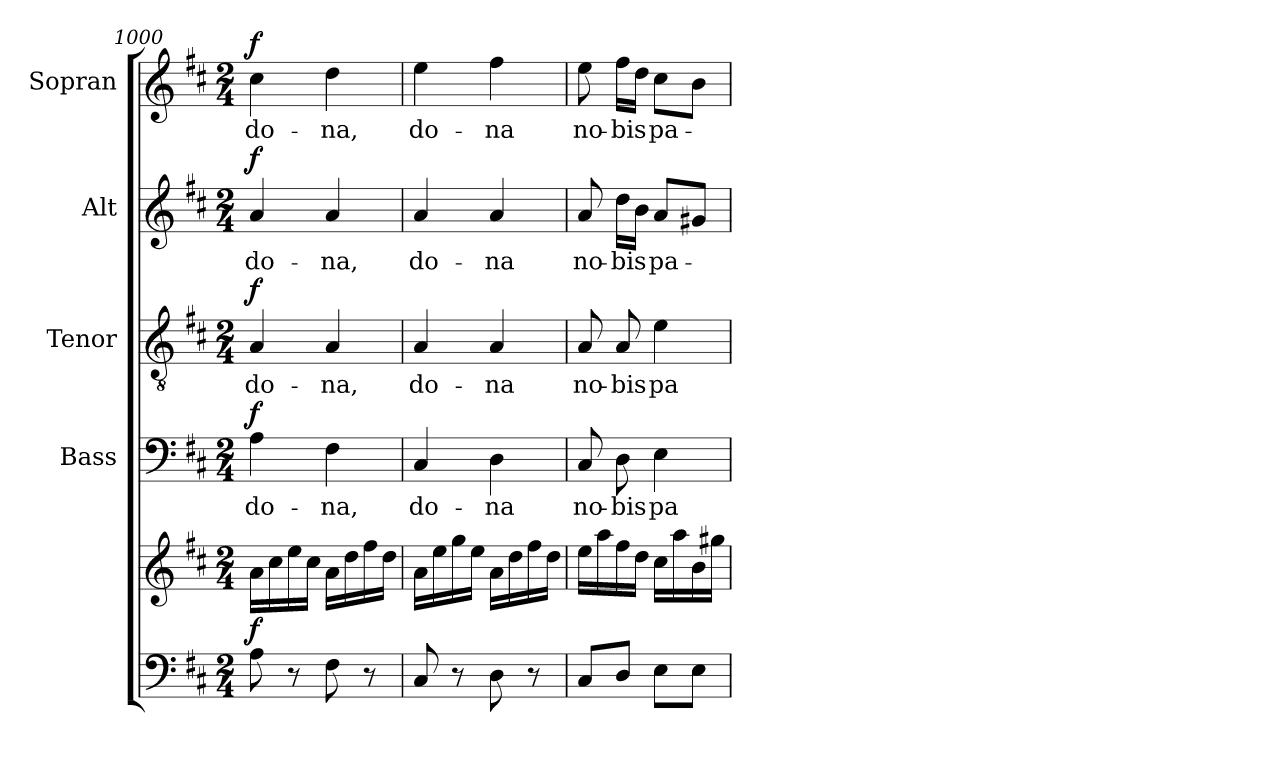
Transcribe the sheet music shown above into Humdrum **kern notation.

**kern	**kern	**dynam	**kern	**text	**dynam	**kern	**text	**dynam	**kern	**text	**dynam	**kern	**text	**dynam
*part5	*part5	*part5	*part4	*part4	*part4	*part3	*part3	*part3	*part2	*part2	*part2	*part1	*part1	*part1
*staff6	*staff5	*staff5/6	*staff4	*staff4	*staff4	*staff3	*staff3	*staff3	*staff2	*staff2	*staff2	*staff1	*staff1	*staff1
*	*	*	*I"Bass	*	*	*I"Tenor	*	*	*I"Alt	*	*	*I"Sopran	*	*
*	*	*	*I'B.	*	*	*I'T.	*	*	*I'A.	*	*	*I'S.	*	*
*clefF4	*clefG2	*	*clefF4	*	*	*clefGv2	*	*	*clefG2	*	*	*clefG2	*	*
*k[f#c#]	*k[f#c#]	*	*k[f#c#]	*	*	*k[f#c#]	*	*	*k[f#c#]	*	*	*k[f#c#]	*	*
*D:	*D:	*	*D:	*	*	*D:	*	*	*D:	*	*	*D:	*	*
*M2/4	*M2/4	*	*M2/4	*	*	*M2/4	*	*	*M2/4	*	*	*M2/4	*	*
=1000	=1000	=1000	=1000	=1000	=1000	=1000	=1000	=1000	=1000	=1000	=1000	=1000	=1000	=1000
!	!	!LO:DY:a=2	!	!LO:LY:b	!LO:DY:a	!	!LO:LY:b	!LO:DY:a	!	!LO:LY:b	!LO:DY:a	!	!LO:LY:b	!LO:DY:a
8A\	16a\LL	f	4A\	do-	f	4A/	do-	f	4a/	do-	f	4cc#\	do-	f
.	16cc#\	.	.	.	.	.	.	.	.	.	.	.	.	.
8r	16ee\	.	.	.	.	.	.	.	.	.	.	.	.	.
.	16cc#\JJ	.	.	.	.	.	.	.	.	.	.	.	.	.
!	!	!	!	!LO:LY:b	!	!	!LO:LY:b	!	!	!LO:LY:b	!	!	!LO:LY:b	!
8F#\	16a\LL	.	4F#\	-na,	.	4A/	-na,	.	4a/	-na,	.	4dd\	-na,	.
.	16dd\	.	.	.	.	.	.	.	.	.	.	.	.	.
8r	16ff#\	.	.	.	.	.	.	.	.	.	.	.	.	.
.	16dd\JJ	.	.	.	.	.	.	.	.	.	.	.	.	.
=1001	=1001	=1001	=1001	=1001	=1001	=1001	=1001	=1001	=1001	=1001	=1001	=1001	=1001	=1001
!	!	!	!	!LO:LY:b	!	!	!LO:LY:b	!	!	!LO:LY:b	!	!	!LO:LY:b	!
8C#/	16a\LL	.	4C#/	do-	.	4A/	do-	.	4a/	do-	.	4ee\	do-	.
.	16ee\	.	.	.	.	.	.	.	.	.	.	.	.	.
8r	16gg\	.	.	.	.	.	.	.	.	.	.	.	.	.
.	16ee\JJ	.	.	.	.	.	.	.	.	.	.	.	.	.
!	!	!	!	!LO:LY:b	!	!	!LO:LY:b	!	!	!LO:LY:b	!	!	!LO:LY:b	!
8D\	16a\LL	.	4D\	-na	.	4A/	-na	.	4a/	-na	.	4ff#\	-na	.
.	16dd\	.	.	.	.	.	.	.	.	.	.	.	.	.
8r	16ff#\	.	.	.	.	.	.	.	.	.	.	.	.	.
.	16dd\JJ	.	.	.	.	.	.	.	.	.	.	.	.	.
=1002	=1002	=1002	=1002	=1002	=1002	=1002	=1002	=1002	=1002	=1002	=1002	=1002	=1002	=1002
!	!	!	!	!LO:LY:b	!	!	!LO:LY:b	!	!	!LO:LY:b	!	!	!LO:LY:b	!
8C#/L	16ee\LL	.	8C#/	no-	.	8A/	no-	.	8a/	no-	.	8ee\	no-	.
.	16aa\	.	.	.	.	.	.	.	.	.	.	.	.	.
!	!	!	!	!LO:LY:b	!	!	!LO:LY:b	!	!	!LO:LY:b	!	!	!LO:LY:b	!
8D/J	16ff#\	.	8D\	-bis	.	8A/	-bis	.	16dd\LL	-bis	.	16ff#\LL	-bis	.
.	16dd\JJ	.	.	.	.	.	.	.	16b\JJ	.	.	16dd\JJ	.	.
!	!	!	!	!LO:LY:b	!	!	!LO:LY:b	!	!	!LO:LY:b	!	!	!LO:LY:b	!
8E\L	16cc#\LL	.	4E\	pa-	.	4e\	pa-	.	8a/L	pa-	.	8cc#\L	pa-	.
.	16aa\	.	.	.	.	.	.	.	.	.	.	.	.	.
8E\J	16b\	.	.	.	.	.	.	.	8g#X/J	.	.	8b\J	.	.
.	16gg#X\JJ	.	.	.	.	.	.	.	.	.	.	.	.	.
=	=	=	=	=	=	=	=	=	=	=	=	=	=	=
*-	*-	*-	*-	*-	*-	*-	*-	*-	*-	*-	*-	*-	*-	*-
